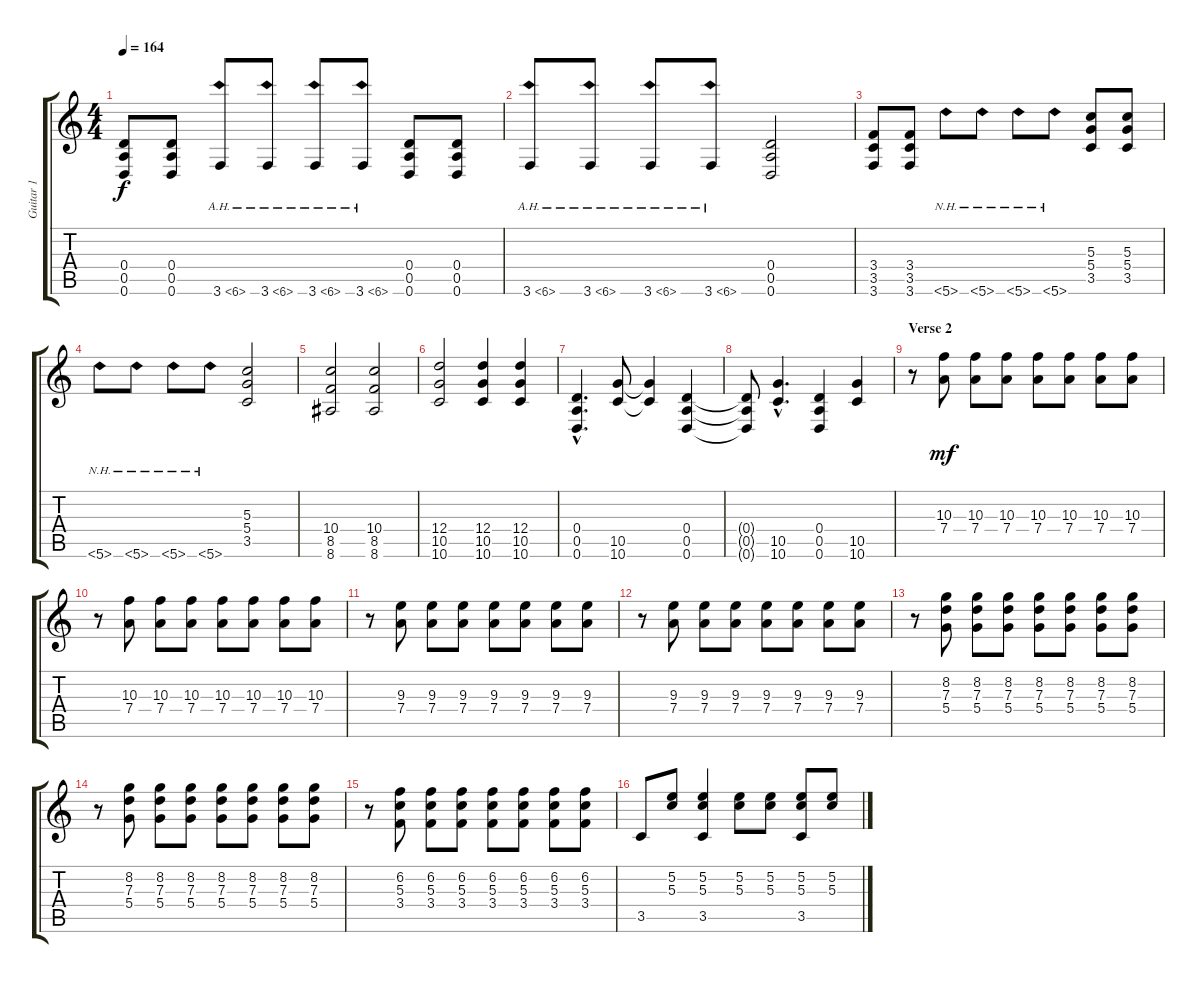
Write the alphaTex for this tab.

\track ("Guitar 1" "Guitar 1") {instrument distortionguitar}
\staff {score tabs}
\tuning (E4 B3 G3 D3 A2 D2) {hide}
\ts (4 4)
\tempo 164
\clef g2
\ks c
(0.4 0.5 0.6).8{dy f} (0.4 0.5 0.6).8 3.6{ah 3}.8 3.6{ah 3}.8 3.6{ah 3}.8 3.6{ah 3}.8 (0.4 0.5 0.6).8 (0.4 0.5 0.6).8 |
3.6{ah 3}.8 3.6{ah 3}.8 3.6{ah 3}.8 3.6{ah 3}.8 (0.4 0.5 0.6).2 |
(3.4 3.5 3.6).8 (3.4 3.5 3.6).8 5.6{nh}.8 5.6{nh}.8 5.6{nh}.8 5.6{nh}.8 (5.3 5.4 3.5).8 (5.3 5.4 3.5).8 |
5.6{nh}.8 5.6{nh}.8 5.6{nh}.8 5.6{nh}.8 (5.3 5.4 3.5).2 |
(10.4 8.5 8.6).2 (10.4 8.5 8.6).2 |
(12.4 10.5 10.6).2 (12.4 10.5 10.6).4 (12.4 10.5 10.6).4 |
(0.4{hac} 0.5{hac} 0.6{hac}).4{d} (10.5 10.6).8 (10.5{t} 10.6{t}).4 (0.4 0.5 0.6).4 |
(0.4{t} 0.5{t} 0.6{t}).8 (10.5{hac} 10.6{hac}).4{d} (0.4 0.5 0.6).4 (10.5 10.6).4 |
\section ("" "Verse 2")
r.8{instrument acousticguitarnylon} (10.3 7.4).8{dy mf} (10.3 7.4).8 (10.3 7.4).8 (10.3 7.4).8 (10.3 7.4).8 (10.3 7.4).8 (10.3 7.4).8 |
r.8 (10.3 7.4).8 (10.3 7.4).8 (10.3 7.4).8 (10.3 7.4).8 (10.3 7.4).8 (10.3 7.4).8 (10.3 7.4).8 |
r.8 (9.3 7.4).8 (9.3 7.4).8 (9.3 7.4).8 (9.3 7.4).8 (9.3 7.4).8 (9.3 7.4).8 (9.3 7.4).8 |
r.8 (9.3 7.4).8 (9.3 7.4).8 (9.3 7.4).8 (9.3 7.4).8 (9.3 7.4).8 (9.3 7.4).8 (9.3 7.4).8 |
r.8 (8.2 7.3 5.4).8 (8.2 7.3 5.4).8 (8.2 7.3 5.4).8 (8.2 7.3 5.4).8 (8.2 7.3 5.4).8 (8.2 7.3 5.4).8 (8.2 7.3 5.4).8 |
r.8 (8.2 7.3 5.4).8 (8.2 7.3 5.4).8 (8.2 7.3 5.4).8 (8.2 7.3 5.4).8 (8.2 7.3 5.4).8 (8.2 7.3 5.4).8 (8.2 7.3 5.4).8 |
r.8 (6.2 5.3 3.4).8 (6.2 5.3 3.4).8 (6.2 5.3 3.4).8 (6.2 5.3 3.4).8 (6.2 5.3 3.4).8 (6.2 5.3 3.4).8 (6.2 5.3 3.4).8 |
3.5.8 (5.2 5.3).8 (5.2 5.3 3.5).4 (5.2 5.3).8 (5.2 5.3).8 (5.2 5.3 3.5).8 (5.2 5.3).8
